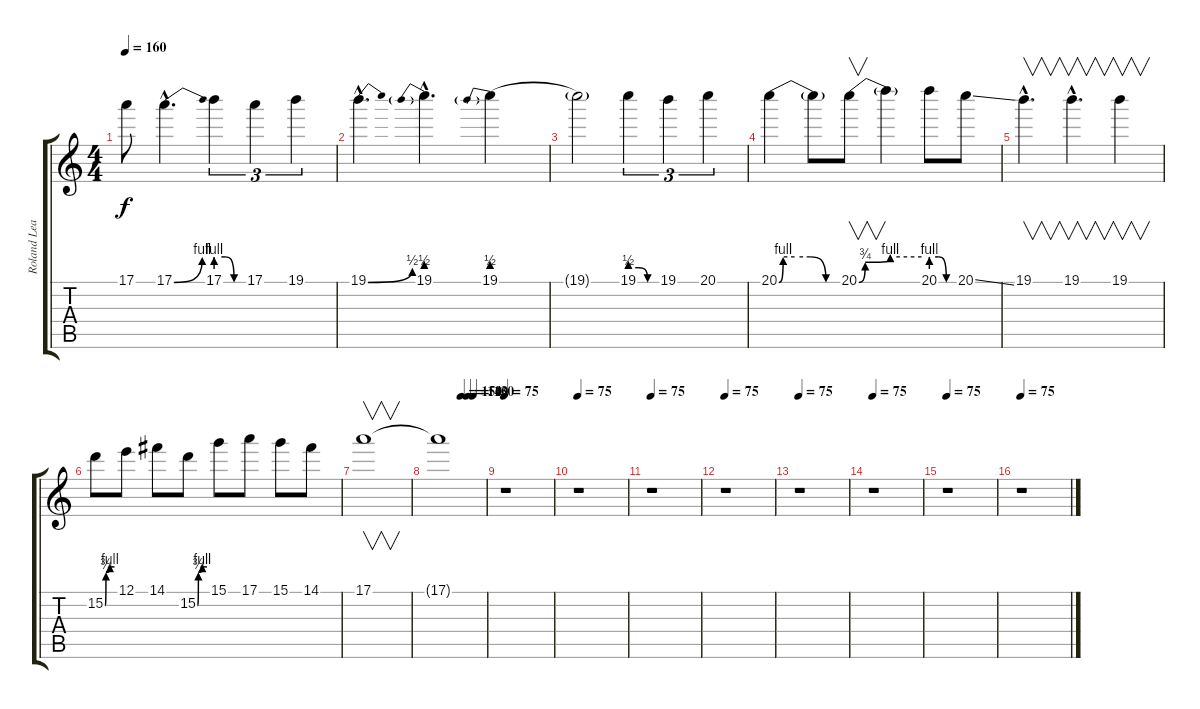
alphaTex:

\track ("Roland Lead" "Roland Lea") {instrument overdrivenguitar}
\staff {score tabs}
\tuning (E4 B3 G3 D3 A2 E2) {hide}
\ts (4 4)
\tempo 160
\clef g2
\ks c
17.1{t}.8{dy f} 17.1{be (bend 0 0 60 4) hac}.4{d} 17.1{be (custom 0 4 20 4 40 0 60 0)}.4{tu (3 2)} 17.1.4{tu (3 2)} 19.1.4{tu (3 2)} |
19.1{be (bend 0 0 60 2) hac}.4{d} 19.1{be (prebend 0 2 60 2) hac}.4{d} 19.1{be (prebend 0 2 60 2)}.4 |
19.1{t}.2 19.1{be (custom 0 2 20 2 40 0 60 0)}.4{tu (3 2)} 19.1.4{tu (3 2)} 20.1.4{tu (3 2)} |
20.1{be (custom 0 0 4 4 15 4 30 4 45 0 60 0)}.4 20.1{t}.8 20.1{be (custom 0 0 6 3 30 4 60 4)}.8{v} 20.1{t}.4 20.1{be (custom 0 4 20 4 40 0 60 0)}.8 20.1{ss}.8 |
19.1{hac}.4{v d} 19.1{hac}.4{v d} 19.1.4{v} |
15.2{be (custom 0 0 5 3 30 4 60 4)}.8 12.1.8 14.1.8 15.2{be (custom 0 0 5 3 30 4 60 4)}.8 15.1.8 17.1.8 15.1.8 14.1.8 |
17.1.1{v} |
\tempo (150 0.5)
\tempo (140 0.625)
\tempo (130 0.75)
17.1{t}.1 |
\tempo 75
r.1 |
\tempo 75
r.1 |
\tempo 75
r.1 |
\tempo 75
r.1 |
\tempo 75
r.1 |
\tempo 75
r.1 |
\tempo 75
r.1 |
\tempo 75
r.1
